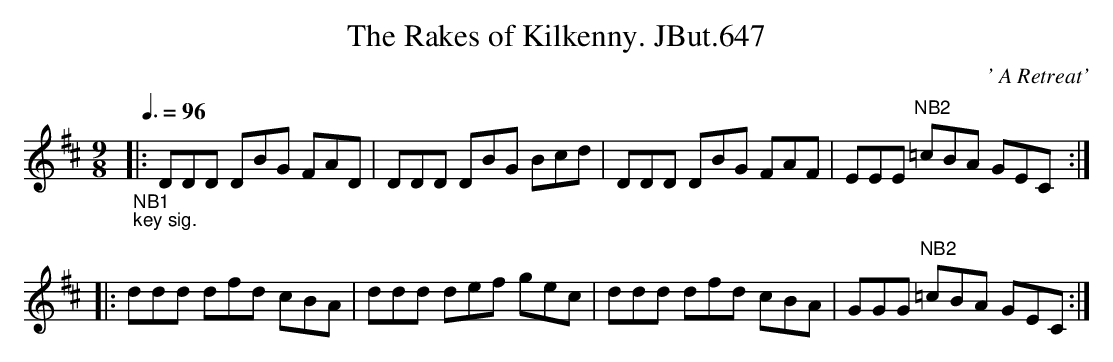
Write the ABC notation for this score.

X:1
T:Rakes of Kilkenny. JBut.647, The
C:' A Retreat'
M:9/8
L:1/8
Q:3/8=96
K:D
"_NB1;key sig."|:DDD DBG FAD|DDD DBG Bcd|DDD DBG FAF|EEE "NB2"=cBA GEC:|
|:ddd dfd cBA|ddd def gec|ddd dfd cBA|GGG "NB2"=cBA GEC:|
